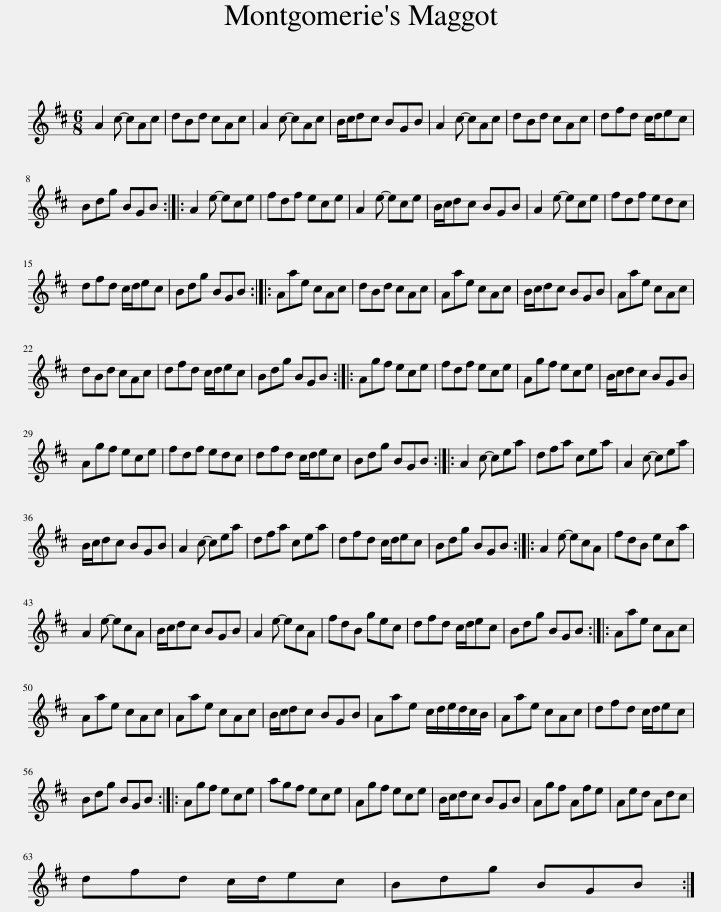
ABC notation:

X:1
L:1/8
M:6/8
I:linebreak $
K:D
V:1 treble
V:1
 A2 c- cAc | dBd cAc | A2 c- cAc | B/c/dc BGB | A2 c- cAc | %5
 dBd cAc | dfd c/d/ec |$ Bdg BGB :: A2 e- ece | fdf ece | %10
 A2 e- ece | B/c/dc BGB | A2 e- ece | fdf edc |$ dfd c/d/ec | %15
 Bdg BGB :: Aae cAc | dBd cAc | Aae cAc | B/c/dc BGB | %20
 Aae cAc |$ dBd cAc | dfd c/d/ec | Bdg BGB :: Agf ece | %25
 fdf ece | Agf ece | B/c/dc BGB |$ Agf ece | fdf edc | %30
 dfd c/d/ec | Bdg BGB :: A2 c- cea | dfa cea | A2 c- cea |$ %35
 B/c/dc BGB | A2 c- cea | dfa cea | dfd c/d/ec | Bdg BGB :: %40
 A2 e- ecA | fdB eca |$ A2 e- ecA | B/c/dc BGB | A2 e- ecA | %45
 fdB gec | dfd c/d/ec | Bdg BGB :: Aae cAc |$ Aae cAc | %50
 Aae cAc | B/c/dc BGB | Aae c/d/e/d/c/B/ | Aae cAc | dfd c/d/ec |$ %55
 Bdg BGB :: Agf ece | agf ece | Agf ece | B/c/dc BGB | %60
 Agf Afe | Aed Adc |$ dfd c/d/ec | Bdg BGB :| %64
